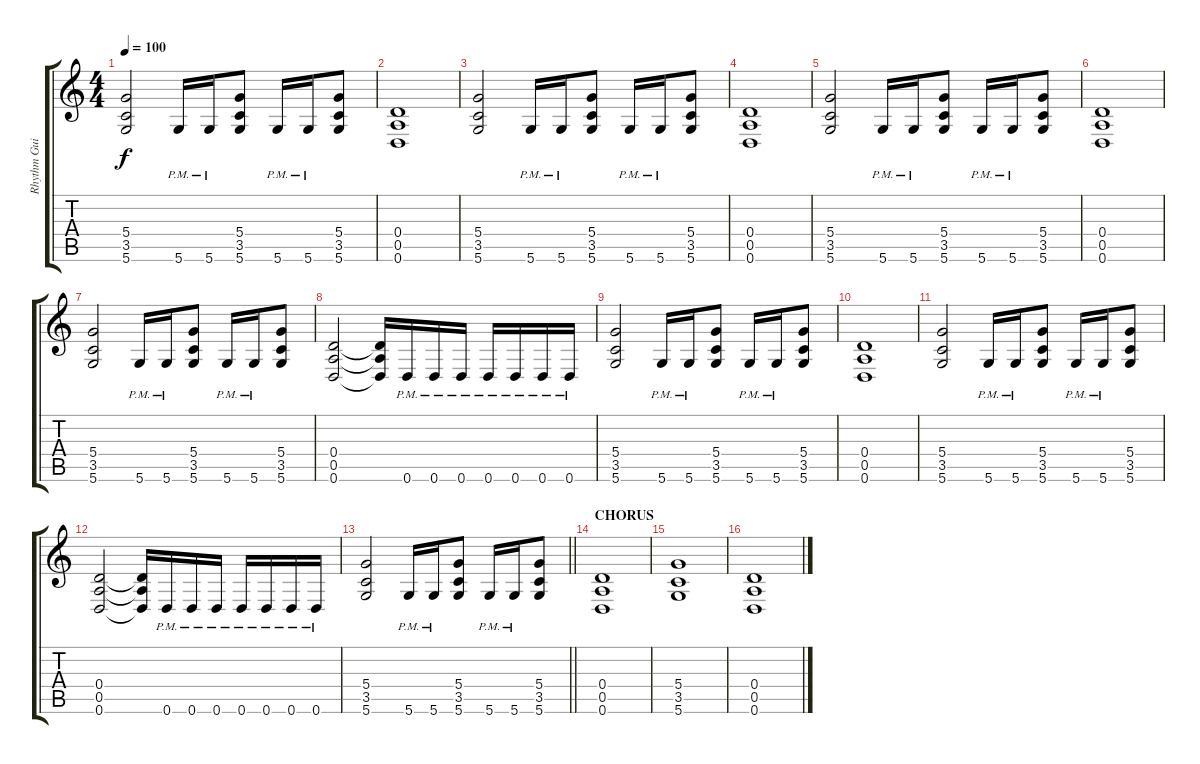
\track ("Rhythm Guitar" "Rhythm Gui") {instrument distortionguitar}
\staff {score tabs}
\tuning (E4 B3 G3 D3 A2 D2) {hide}
\ts (4 4)
\tempo 100
\clef g2
\ks c
(5.4 3.5 5.6).2{dy f} 5.6{pm}.16 5.6{pm}.16 (5.4 3.5 5.6).8 5.6{pm}.16 5.6{pm}.16 (5.4 3.5 5.6).8 |
(0.4 0.5 0.6).1 |
(5.4 3.5 5.6).2 5.6{pm}.16 5.6{pm}.16 (5.4 3.5 5.6).8 5.6{pm}.16 5.6{pm}.16 (5.4 3.5 5.6).8 |
(0.4 0.5 0.6).1 |
(5.4 3.5 5.6).2 5.6{pm}.16 5.6{pm}.16 (5.4 3.5 5.6).8 5.6{pm}.16 5.6{pm}.16 (5.4 3.5 5.6).8 |
(0.4 0.5 0.6).1 |
(5.4 3.5 5.6).2 5.6{pm}.16 5.6{pm}.16 (5.4 3.5 5.6).8 5.6{pm}.16 5.6{pm}.16 (5.4 3.5 5.6).8 |
(0.4 0.5 0.6).2 (0.4{t} 0.5{t} 0.6{t}).16 0.6{pm}.16 0.6{pm}.16 0.6{pm}.16 0.6{pm}.16 0.6{pm}.16 0.6{pm}.16 0.6{pm}.16 |
(5.4 3.5 5.6).2 5.6{pm}.16 5.6{pm}.16 (5.4 3.5 5.6).8 5.6{pm}.16 5.6{pm}.16 (5.4 3.5 5.6).8 |
(0.4 0.5 0.6).1 |
(5.4 3.5 5.6).2 5.6{pm}.16 5.6{pm}.16 (5.4 3.5 5.6).8 5.6{pm}.16 5.6{pm}.16 (5.4 3.5 5.6).8 |
(0.4 0.5 0.6).2 (0.4{t} 0.5{t} 0.6{t}).16 0.6{pm}.16 0.6{pm}.16 0.6{pm}.16 0.6{pm}.16 0.6{pm}.16 0.6{pm}.16 0.6{pm}.16 |
\barLineRight lightlight
(5.4 3.5 5.6).2 5.6{pm}.16 5.6{pm}.16 (5.4 3.5 5.6).8 5.6{pm}.16 5.6{pm}.16 (5.4 3.5 5.6).8 |
\section ("" "CHORUS")
(0.4 0.5 0.6).1 |
(5.4 3.5 5.6).1 |
(0.4 0.5 0.6).1
